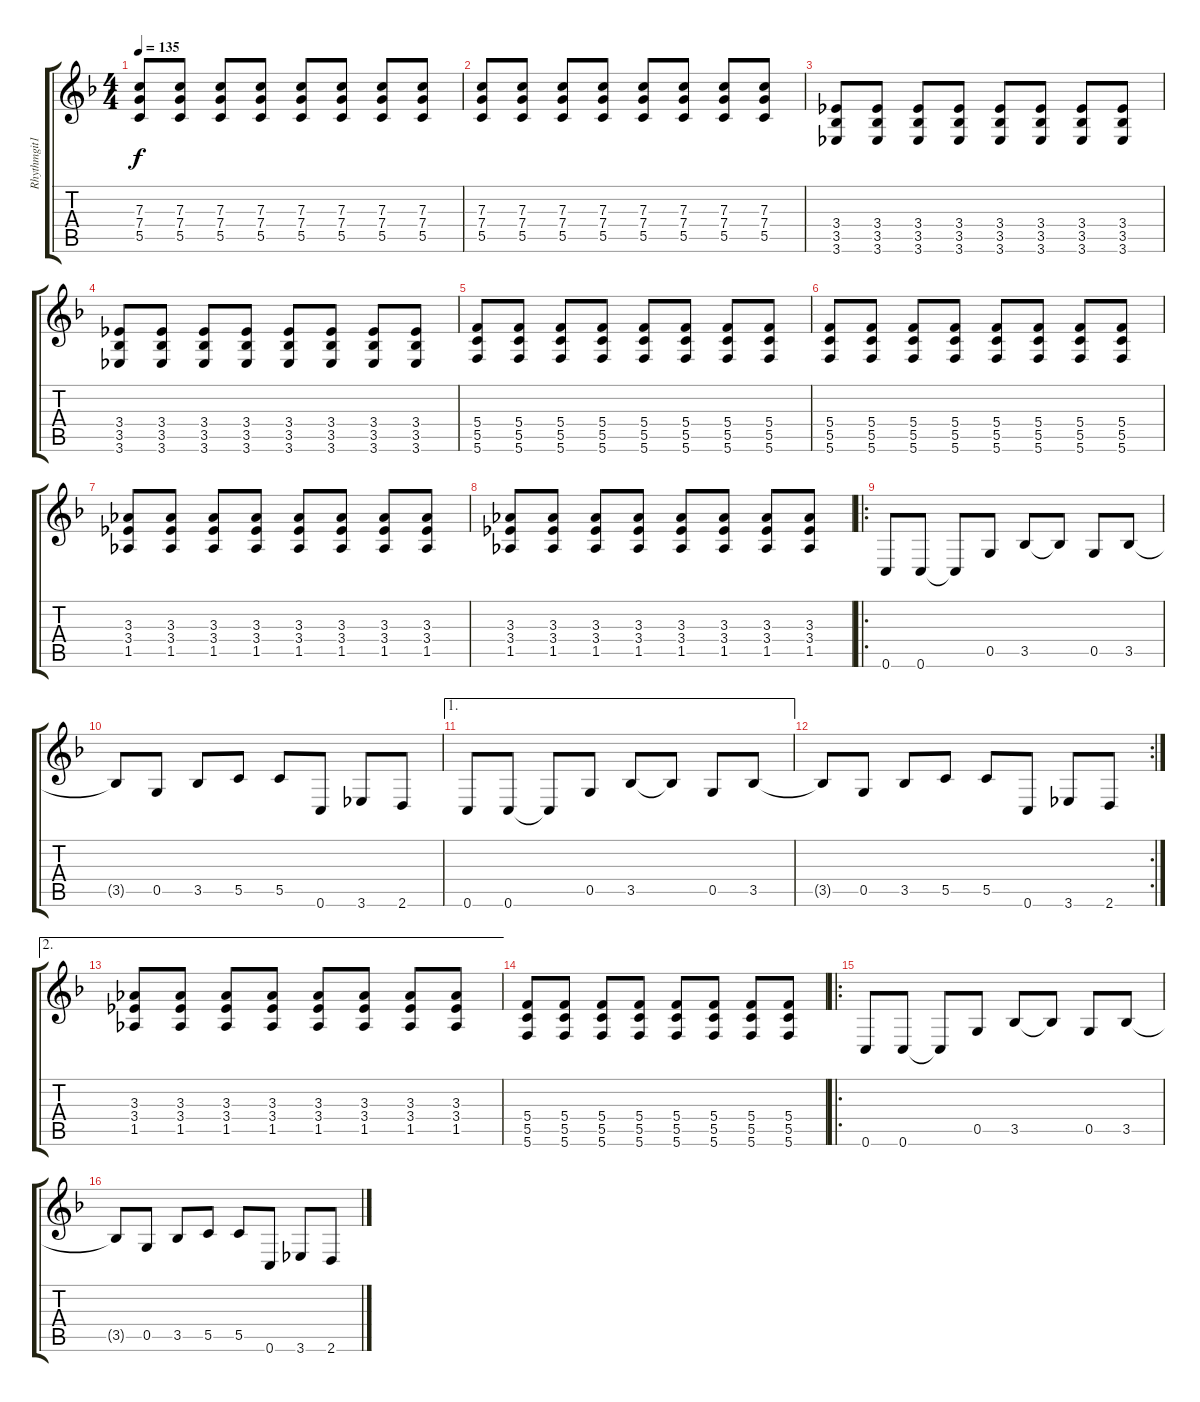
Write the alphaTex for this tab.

\track ("Rhythmgit1" "Rhythmgit1") {instrument distortionguitar}
\staff {score tabs}
\tuning (D4 A3 F3 C3 G2 C2) {hide}
\ts (4 4)
\tempo 135
\clef g2
\ks f
(7.3 7.4 5.5).8{dy f} (7.3 7.4 5.5).8 (7.3 7.4 5.5).8 (7.3 7.4 5.5).8 (7.3 7.4 5.5).8 (7.3 7.4 5.5).8 (7.3 7.4 5.5).8 (7.3 7.4 5.5).8 |
(7.3 7.4 5.5).8 (7.3 7.4 5.5).8 (7.3 7.4 5.5).8 (7.3 7.4 5.5).8 (7.3 7.4 5.5).8 (7.3 7.4 5.5).8 (7.3 7.4 5.5).8 (7.3 7.4 5.5).8 |
(3.4 3.5 3.6).8 (3.4 3.5 3.6).8 (3.4 3.5 3.6).8 (3.4 3.5 3.6).8 (3.4 3.5 3.6).8 (3.4 3.5 3.6).8 (3.4 3.5 3.6).8 (3.4 3.5 3.6).8 |
(3.4 3.5 3.6).8 (3.4 3.5 3.6).8 (3.4 3.5 3.6).8 (3.4 3.5 3.6).8 (3.4 3.5 3.6).8 (3.4 3.5 3.6).8 (3.4 3.5 3.6).8 (3.4 3.5 3.6).8 |
(5.4 5.5 5.6).8 (5.4 5.5 5.6).8 (5.4 5.5 5.6).8 (5.4 5.5 5.6).8 (5.4 5.5 5.6).8 (5.4 5.5 5.6).8 (5.4 5.5 5.6).8 (5.4 5.5 5.6).8 |
(5.4 5.5 5.6).8 (5.4 5.5 5.6).8 (5.4 5.5 5.6).8 (5.4 5.5 5.6).8 (5.4 5.5 5.6).8 (5.4 5.5 5.6).8 (5.4 5.5 5.6).8 (5.4 5.5 5.6).8 |
(3.3 3.4 1.5).8 (3.3 3.4 1.5).8 (3.3 3.4 1.5).8 (3.3 3.4 1.5).8 (3.3 3.4 1.5).8 (3.3 3.4 1.5).8 (3.3 3.4 1.5).8 (3.3 3.4 1.5).8 |
(3.3 3.4 1.5).8 (3.3 3.4 1.5).8 (3.3 3.4 1.5).8 (3.3 3.4 1.5).8 (3.3 3.4 1.5).8 (3.3 3.4 1.5).8 (3.3 3.4 1.5).8 (3.3 3.4 1.5).8 |
\ro
0.6.8 0.6.8 0.6{t}.8 0.5.8 3.5.8 3.5{t}.8 0.5.8 3.5.8 |
3.5{t}.8 0.5.8 3.5.8 5.5.8 5.5.8 0.6.8 3.6.8 2.6.8 |
\ae 1
0.6.8 0.6.8 0.6{t}.8 0.5.8 3.5.8 3.5{t}.8 0.5.8 3.5.8 |
\rc 2
3.5{t}.8 0.5.8 3.5.8 5.5.8 5.5.8 0.6.8 3.6.8 2.6.8 |
\ae 2
(3.3 3.4 1.5).8 (3.3 3.4 1.5).8 (3.3 3.4 1.5).8 (3.3 3.4 1.5).8 (3.3 3.4 1.5).8 (3.3 3.4 1.5).8 (3.3 3.4 1.5).8 (3.3 3.4 1.5).8 |
(5.4 5.5 5.6).8 (5.4 5.5 5.6).8 (5.4 5.5 5.6).8 (5.4 5.5 5.6).8 (5.4 5.5 5.6).8 (5.4 5.5 5.6).8 (5.4 5.5 5.6).8 (5.4 5.5 5.6).8 |
\ro
0.6.8 0.6.8 0.6{t}.8 0.5.8 3.5.8 3.5{t}.8 0.5.8 3.5.8 |
3.5{t}.8 0.5.8 3.5.8 5.5.8 5.5.8 0.6.8 3.6.8 2.6.8
